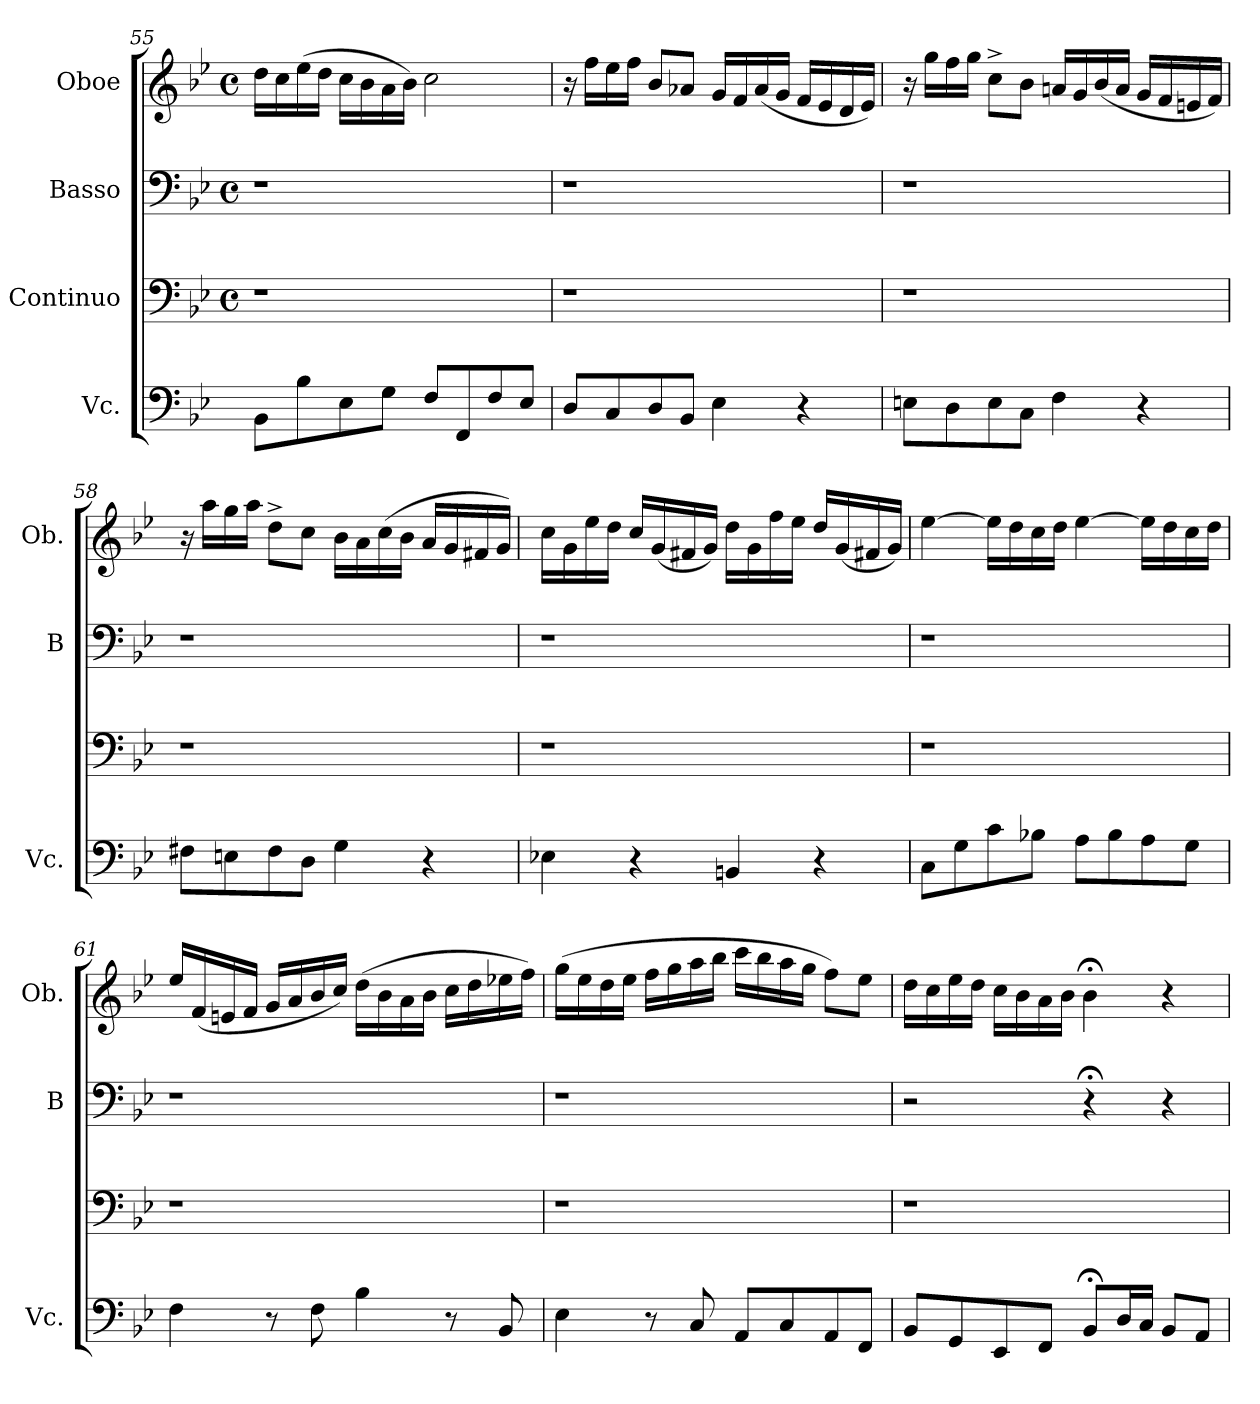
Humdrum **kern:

**kern	**kern	**kern	**kern
*part4	*part3	*part2	*part1
*staff4	*staff3	*staff2	*staff1
*I"Vc.	*I"Continuo	*I"Basso	*I"Oboe
*I'Vc.	*	*I'B	*I'Ob.
!!LO:LB:g=z
*clefF4	*clefF4	*clefF4	*clefG2
*k[b-e-]	*k[b-e-]	*k[b-e-]	*k[b-e-]
*B-:	*B-:	*B-:	*B-:
*	*M4/4	*M4/4	*M4/4
*	*met(c)	*met(c)	*met(c)
=55	=55	=55	=55
8BB-\L	1r	1r	16dd\LL
.	.	.	16cc\
8B-\	.	.	(>16ee-\
.	.	.	16dd\JJ
8E-\	.	.	16cc\LL
.	.	.	16b-\
8G\J	.	.	16a\
.	.	.	16b-\JJ)
8F/L	.	.	2cc\
8FF/	.	.	.
8F/	.	.	.
8E-/J	.	.	.
=56	=56	=56	=56
8D/L	1r	1r	16ra
.	.	.	16ff\LL
8C/	.	.	16ee-\
.	.	.	16ff\JJ
8D/	.	.	8b-/L
8BB-/J	.	.	8a-X/J
4E-\	.	.	16g/LL
.	.	.	16f/
.	.	.	(<16a-/
.	.	.	16g/JJ
4r	.	.	16f/LL
.	.	.	16e-/
.	.	.	16d/
.	.	.	16e-/JJ)
=57	=57	=57	=57
8En\L	1r	1r	16ra
.	.	.	16gg\LL
8D\	.	.	16ff\
.	.	.	16gg\JJ
8E\	.	.	8cc^>\L
8C\J	.	.	8b-\J
4F\	.	.	16an/LL
.	.	.	16g/
.	.	.	(<16b-/
.	.	.	16a/JJ
4r	.	.	16g/LL
.	.	.	16f/
.	.	.	16en/
.	.	.	16f/JJ)
!!LO:LB:g=z
=58	=58	=58	=58
8F#X\L	1r	1r	16ra
.	.	.	16aa\LL
8En\	.	.	16gg\
.	.	.	16aa\JJ
8F#\	.	.	8dd^>\L
8D\J	.	.	8cc\J
4G\	.	.	16b-\LL
.	.	.	16a\
.	.	.	(>16cc\
.	.	.	16b-\JJ
4r	.	.	16a/LL
.	.	.	16g/
.	.	.	16f#X/
.	.	.	16g/JJ)
=59	=59	=59	=59
4E-X\	1r	1r	16cc\LL
.	.	.	16g\
.	.	.	16ee-\
.	.	.	16dd\JJ
4r	.	.	16cc/LL
.	.	.	(<16g/
.	.	.	16f#X/
.	.	.	16g/JJ)
4BBn/	.	.	16dd\LL
.	.	.	16g\
.	.	.	16ff\
.	.	.	16ee-\JJ
4r	.	.	16dd/LL
.	.	.	(<16g/
.	.	.	16f#X/
.	.	.	16g/JJ)
=60	=60	=60	=60
8C\L	1r	1r	[>4ee-\
8G\	.	.	.
8c\	.	.	16ee-\LL]
.	.	.	16dd\
8B-X\J	.	.	16cc\
.	.	.	16dd\JJ
8A\L	.	.	[>4ee-\
8B-\	.	.	.
8A\	.	.	16ee-\LL]
.	.	.	16dd\
8G\J	.	.	16cc\
.	.	.	16dd\JJ
!!LO:PB:g=z
=61	=61	=61	=61
4F\	1r	1r	16ee-/LL
.	.	.	(<16f/
.	.	.	16en/
.	.	.	16f/JJ
8r	.	.	16g/LL
.	.	.	16a/
8F\	.	.	16b-/
.	.	.	16cc/JJ)
4B-\	.	.	(>16dd\LL
.	.	.	16b-\
.	.	.	16a\
.	.	.	16b-\JJ
8r	.	.	16cc\LL
.	.	.	16dd\
8BB-/	.	.	16ee-X\
.	.	.	16ff\JJ)
=62	=62	=62	=62
4E-\	1r	1r	(>16gg\LL
.	.	.	16ee-\
.	.	.	16dd\
.	.	.	16ee-\JJ
8r	.	.	16ff\LL
.	.	.	16gg\
8C/	.	.	16aa\
.	.	.	16bb-\JJ
8AA/L	.	.	16ccc\LL
.	.	.	16bb-\
8C/	.	.	16aa\
.	.	.	16gg\JJ
8AA/	.	.	8ff\L)
8FF/J	.	.	8ee-\J
=63	=63	=63	=63
8BB-/L	1r	2r	16dd\LL
.	.	.	16cc\
8GG/	.	.	16ee-\
.	.	.	16dd\JJ
8EE-/	.	.	16cc\LL
.	.	.	16b-\
8FF/J	.	.	16a\
.	.	.	16b-\JJ
8BB-;/L	.	4r;<	4b-;<\
16D/L	.	.	.
16C/JJ	.	.	.
8BB-/L	.	4r	4r
8AA/J	.	.	.
=	=	=	=
*-	*-	*-	*-
